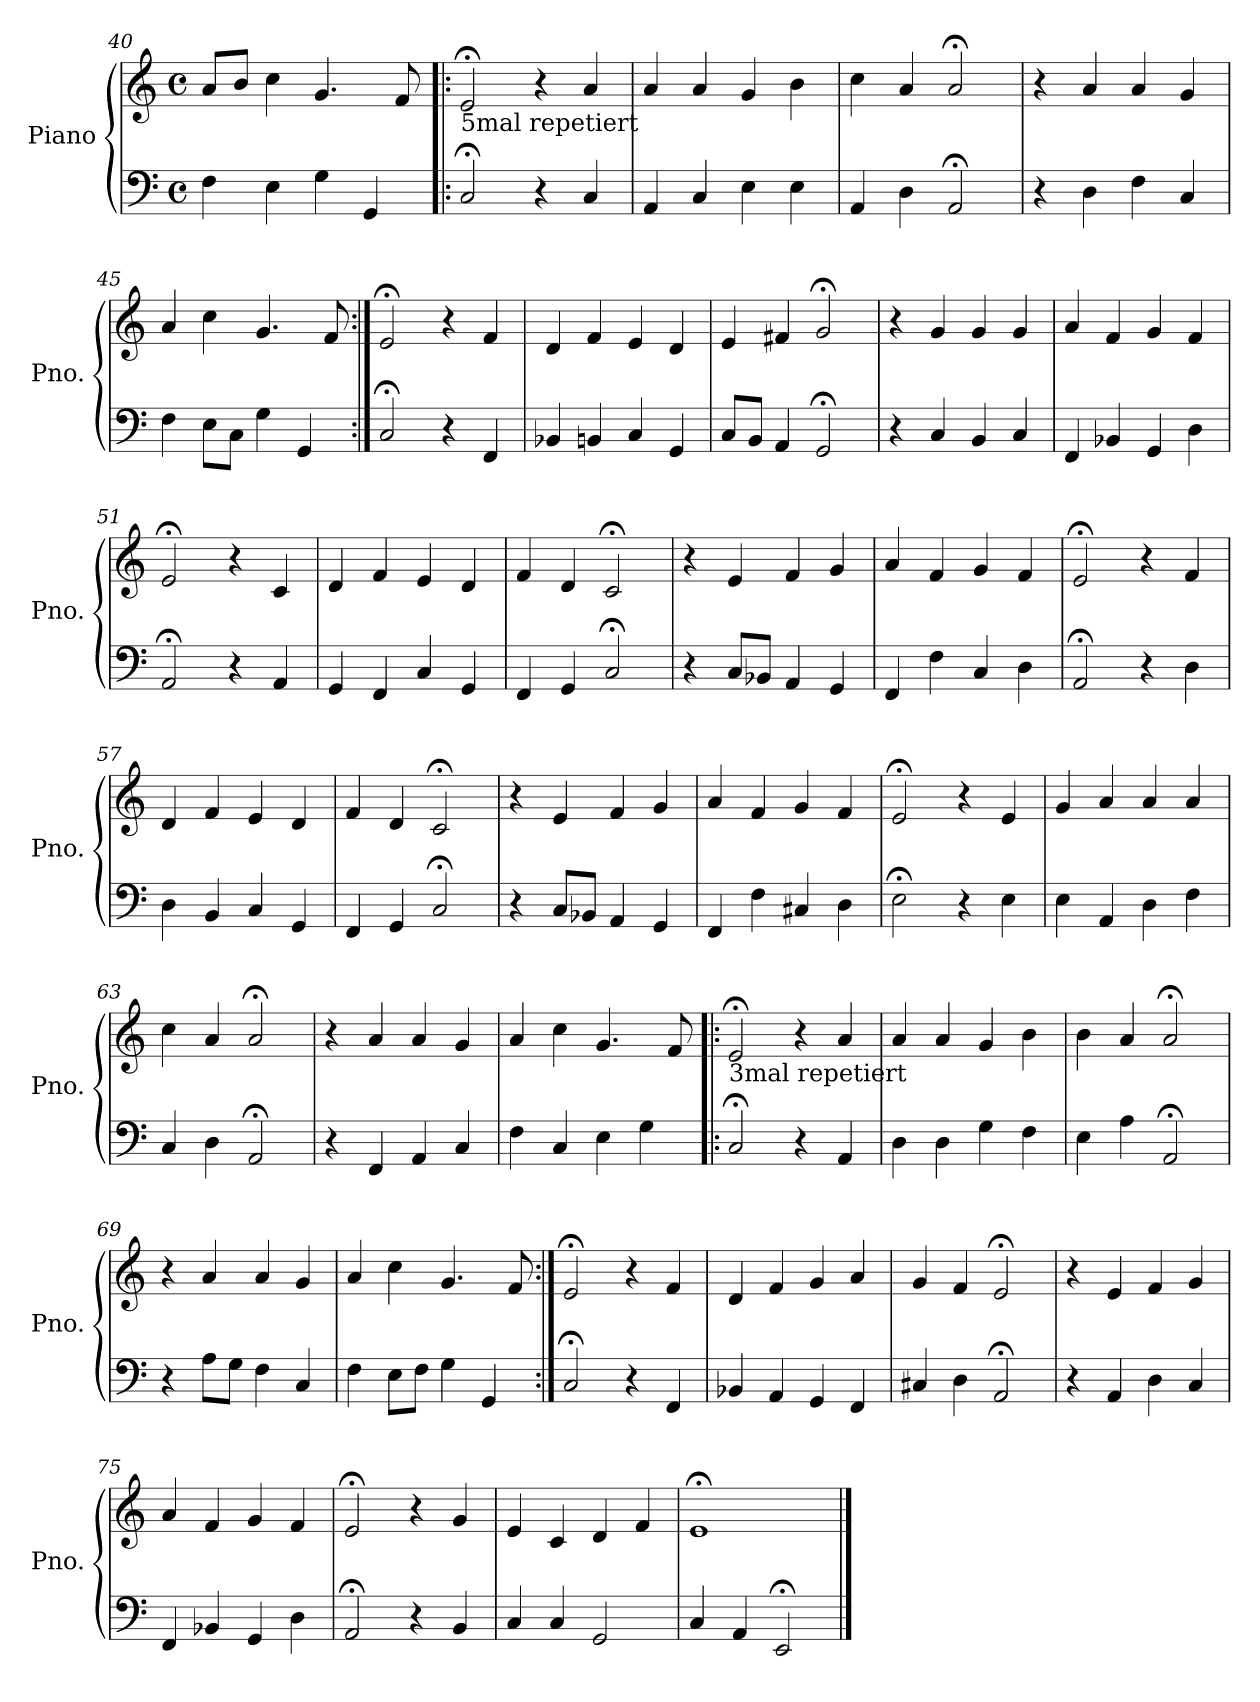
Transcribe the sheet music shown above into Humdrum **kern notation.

**kern	**kern
*part1	*part1
*staff2	*staff1
*I"Piano	*
*I'Pno.	*
*clefF4	*clefG2
*k[]	*k[]
*M4/4	*M4/4
*met(c)	*met(c)
=40	=40
4F\	8a/L
.	8b/J
4E\	4cc\
4G\	4.g/
4GG/	.
.	8f/
=41!|:	=41!|:
!	!LO:TX:b:t=5mal repetiert
2C;</	2e;</
4r	4r
4C/	4a/
=42	=42
4AA/	4a/
4C/	4a/
4E\	4g/
4E\	4b\
=43	=43
4AA/	4cc\
4D\	4a/
2AA;</	2a;</
=44	=44
4r	4r
4D\	4a/
4F\	4a/
4C/	4g/
=45	=45
4F\	4a/
8E\L	4cc\
8C\J	.
4G\	4.g/
4GG/	.
.	8f/
!!LO:PB:g=z
=46:|!	=46:|!
2C;</	2e;</
4r	4r
4FF/	4f/
=47	=47
4BB-X/	4d/
4BBn/	4f/
4C/	4e/
4GG/	4d/
=48	=48
8C/L	4e/
8BB/J	.
4AA/	4f#X/
2GG;</	2g;</
=49	=49
4r	4r
4C/	4g/
4BB/	4g/
4C/	4g/
=50	=50
4FF/	4a/
4BB-X/	4f/
4GG/	4g/
4D\	4f/
=51	=51
2AA;</	2e;</
4r	4r
4AA/	4c/
=52	=52
4GG/	4d/
4FF/	4f/
4C/	4e/
4GG/	4d/
=53	=53
4FF/	4f/
4GG/	4d/
2C;</	2c;</
!!LO:LB:g=z
=54	=54
4r	4r
8C/L	4e/
8BB-X/J	.
4AA/	4f/
4GG/	4g/
=55	=55
4FF/	4a/
4F\	4f/
4C/	4g/
4D\	4f/
=56	=56
2AA;</	2e;</
4r	4r
4D\	4f/
=57	=57
4D\	4d/
4BB/	4f/
4C/	4e/
4GG/	4d/
=58	=58
4FF/	4f/
4GG/	4d/
2C;</	2c;</
=59	=59
4r	4r
8C/L	4e/
8BB-X/J	.
4AA/	4f/
4GG/	4g/
=60	=60
4FF/	4a/
4F\	4f/
4C#X/	4g/
4D\	4f/
=61	=61
2E;<\	2e;</
4r	4r
4E\	4e/
!!LO:LB:g=z
=62	=62
4E\	4g/
4AA/	4a/
4D\	4a/
4F\	4a/
=63	=63
4C/	4cc\
4D\	4a/
2AA;</	2a;</
=64	=64
4r	4r
4FF/	4a/
4AA/	4a/
4C/	4g/
=65	=65
4F\	4a/
4C/	4cc\
4E\	4.g/
4G\	.
.	8f/
=66!|:	=66!|:
!	!LO:TX:b:t=3mal repetiert
2C;</	2e;</
4r	4r
4AA/	4a/
=67	=67
4D\	4a/
4D\	4a/
4G\	4g/
4F\	4b\
=68	=68
4E\	4b\
4A\	4a/
2AA;</	2a;</
=69	=69
4r	4r
8A\L	4a/
8G\J	.
4F\	4a/
4C/	4g/
!!LO:LB:g=z
=70	=70
4F\	4a/
8E\L	4cc\
8F\J	.
4G\	4.g/
4GG/	.
.	8f/
=71:|!	=71:|!
2C;</	2e;</
4r	4r
4FF/	4f/
=72	=72
4BB-X/	4d/
4AA/	4f/
4GG/	4g/
4FF/	4a/
=73	=73
4C#X/	4g/
4D\	4f/
2AA;</	2e;</
=74	=74
4r	4r
4AA/	4e/
4D\	4f/
4C/	4g/
=75	=75
4FF/	4a/
4BB-X/	4f/
4GG/	4g/
4D\	4f/
=76	=76
2AA;</	2e;</
4r	4r
4BB/	4g/
=77	=77
4C/	4e/
4C/	4c/
2GG/	4d/
.	4f/
!!LO:LB:g=z
=78	=78
4C/	1e;<
4AA/	.
2EE;</	.
==	==
*-	*-
